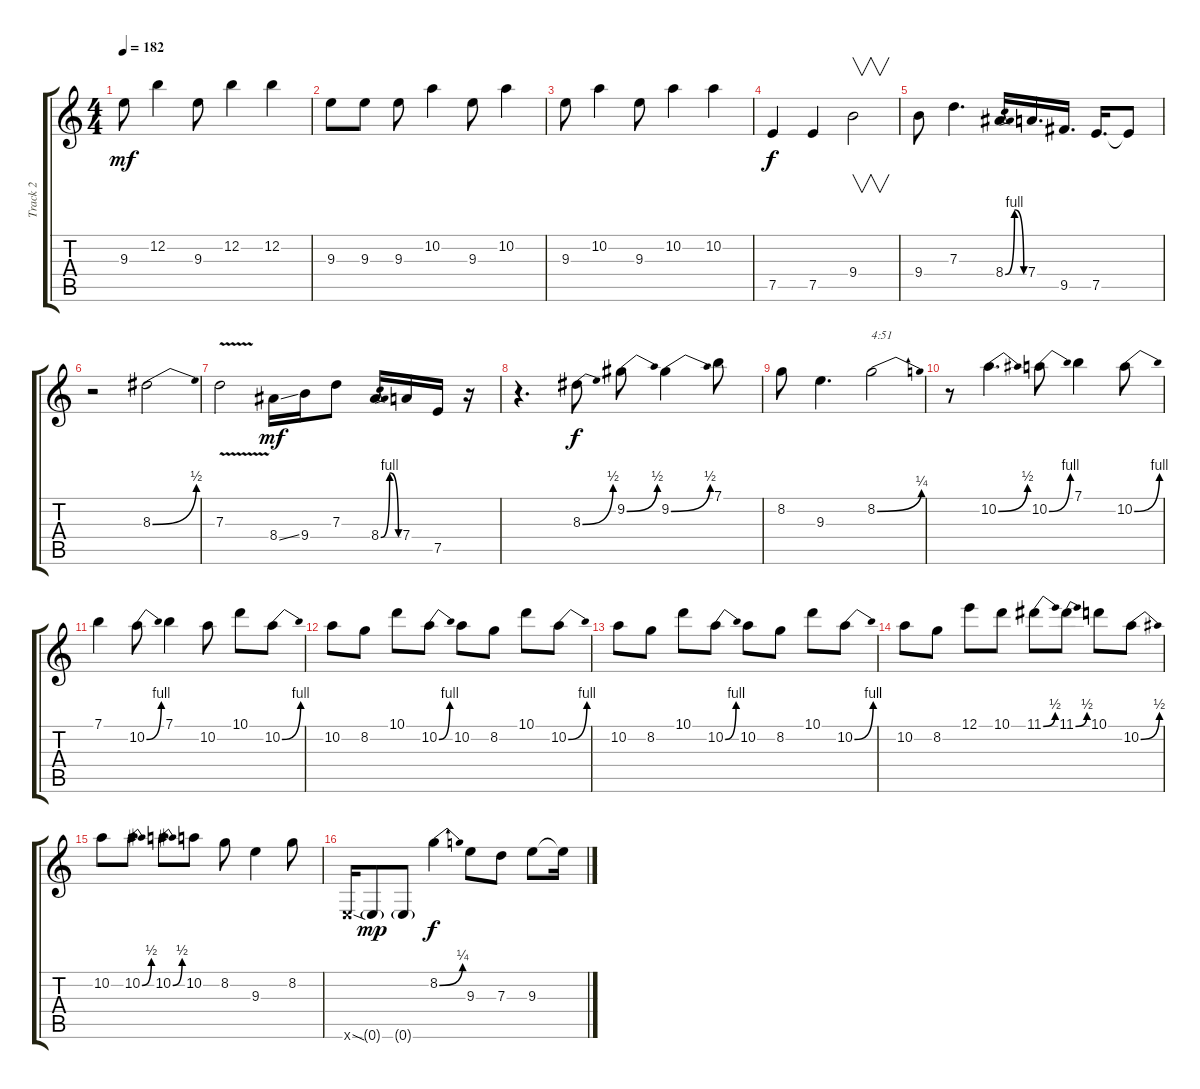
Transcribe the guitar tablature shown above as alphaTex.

\track ("Track 2" "Track 2") {instrument overdrivenguitar}
\staff {score tabs}
\tuning (E4 B3 G3 D3 A2 E2) {hide}
\ts (4 4)
\tempo 182
\clef g2
\ks c
9.3.8{dy mf volume 9} 12.2.4 9.3.8 12.2.4 12.2.4 |
9.3.8{volume 11} 9.3.8 9.3.8 10.2.4 9.3.8 10.2.4 |
9.3.8{volume 11} 10.2.4 9.3.8 10.2.4 10.2.4 |
7.5.4{dy f volume 16} 7.5.4 9.4.2{v} |
9.4.8 7.3.4{d} 8.4{be (bendrelease 0 0 15 4 45 4 60 0)}.16{d} 7.4.16{d} 9.5.16{d} 7.5.16{d} 7.5{t}.8 |
r.2 8.3{be (bend 0 0 60 2)}.2 |
7.3{v}.2 8.4{ss}.16{dy mf volume 9} 9.4.16 7.3.8 8.4{be (bendrelease 0 0 15 4 45 4 60 0)}.16 7.4.16 7.5.16 r.16 |
r.4{d} 8.3{be (bend 0 0 60 2)}.8{dy f volume 16} 9.2{be (bend 0 0 60 2)}.8 9.2{be (bend 0 0 60 2)}.4 7.1.8 |
8.2.8 9.3.4{d} 8.2{be (bend 0 0 60 1)}.2{txt "4:51"} |
r.8 10.2{be (bend 0 0 60 2)}.4{d} 10.2{be (bend 0 0 60 4)}.8 7.1.4 10.2{be (bend 0 0 60 4)}.8 |
7.1.4 10.2{be (bend 0 0 60 4)}.8 7.1.4 10.2.8 10.1.8 10.2{be (bend 0 0 60 4)}.8 |
10.2.8 8.2.8 10.1.8 10.2{be (bend 0 0 60 4)}.8 10.2.8 8.2.8 10.1.8 10.2{be (bend 0 0 60 4)}.8 |
10.2.8 8.2.8 10.1.8 10.2{be (bend 0 0 60 4)}.8 10.2.8 8.2.8 10.1.8 10.2{be (bend 0 0 60 4)}.8 |
10.2.8 8.2.8 12.1.8 10.1.8 11.1{be (bend 0 0 60 2)}.8 11.1{be (bend 0 0 60 2)}.8 10.1.8 10.2{be (bend 0 0 60 2)}.8 |
10.2.8 10.2{be (bend 0 0 60 2)}.8 10.2{be (bend 0 0 60 2)}.8 10.2.8 8.2.8 9.3.4 8.2.8 |
0.6{sod x}.16 0.6{g}.8{dy mp} 0.6{g}.8 8.2{be (bend 0 0 60 1)}.4{dy f} 9.3.8 7.3.8 9.3.8 9.3{t}.16
